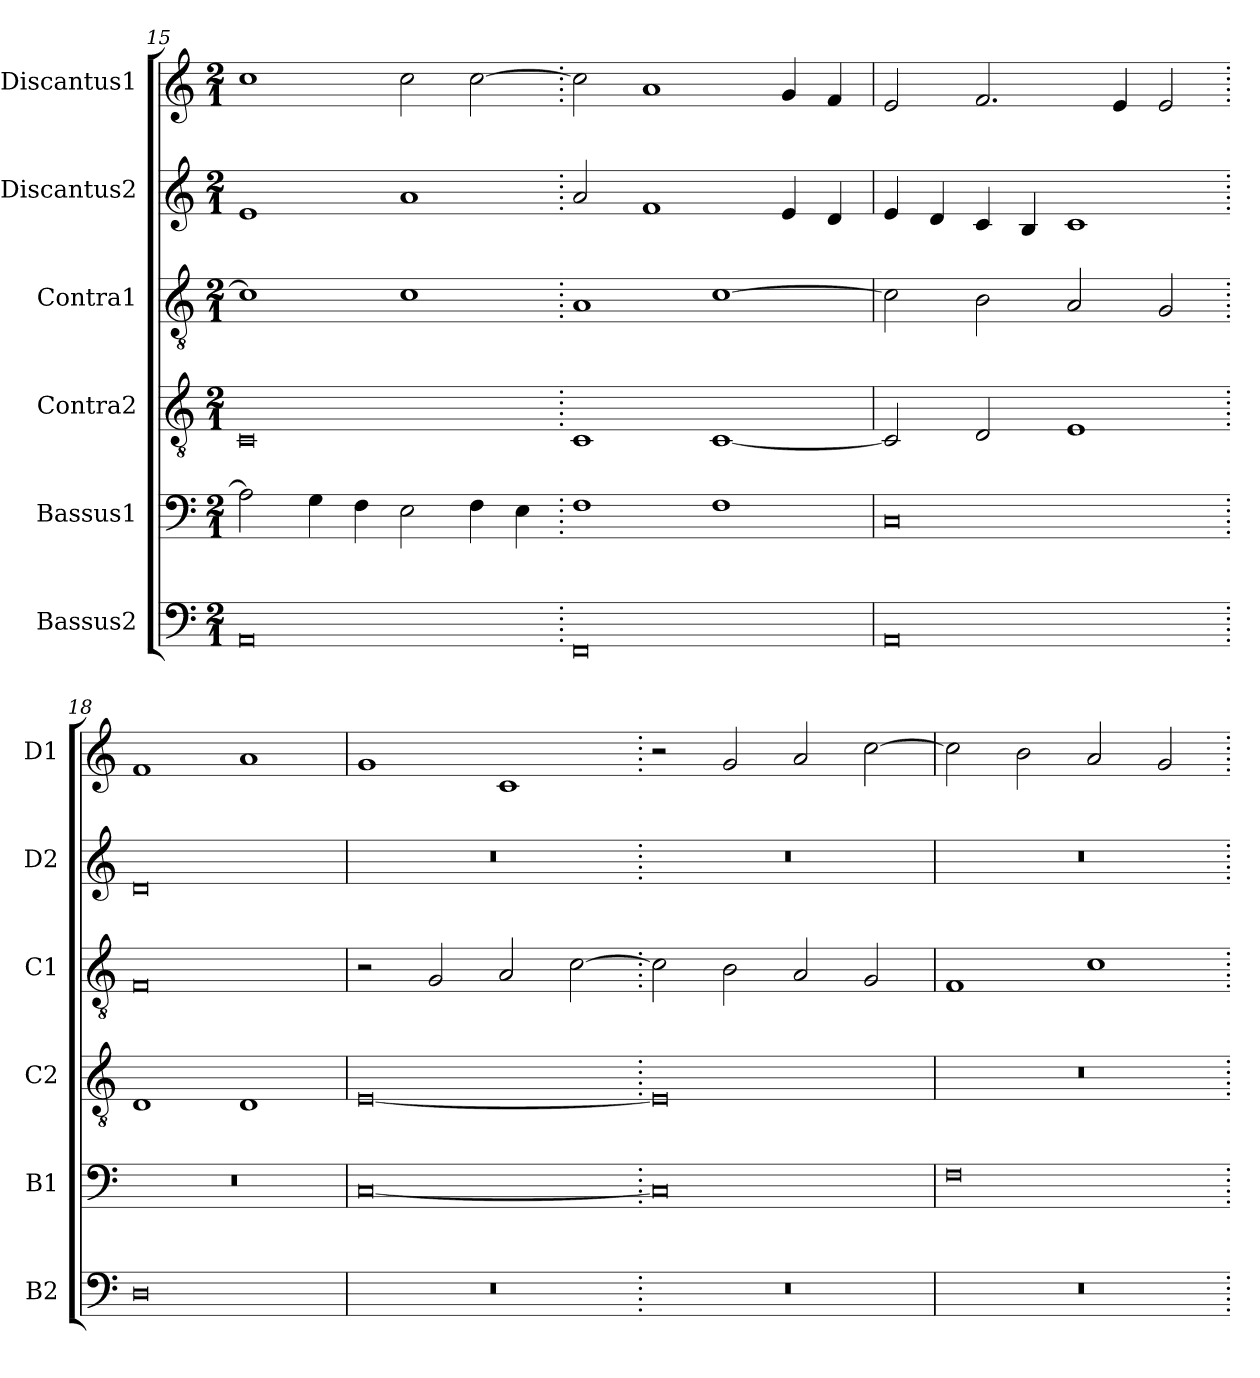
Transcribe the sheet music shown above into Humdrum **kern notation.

**kern	**kern	**kern	**kern	**kern	**kern
*part6	*part5	*part4	*part3	*part2	*part1
*staff6	*staff5	*staff4	*staff3	*staff2	*staff1
*I"Bassus2	*I"Bassus1	*I"Contra2	*I"Contra1	*I"Discantus2	*I"Discantus1
*I'B2	*I'B1	*I'C2	*I'C1	*I'D2	*I'D1
*clefF4	*clefF4	*clefGv2	*clefGv2	*clefG2	*clefG2
*k[]	*k[]	*k[]	*k[]	*k[]	*k[]
*M2/1	*M2/1	*M2/1	*M2/1	*M2/1	*M2/1
=15	=15	=15	=15	=15	=15
0AA	2A\]	0C	1c]	1e	1cc
.	4G\	.	.	.	.
.	4F\	.	.	.	.
.	2E\	.	1c	1a	2cc\
.	4F\	.	.	.	[2cc\
.	4E\	.	.	.	.
=16.	=16.	=16.	=16.	=16.	=16.
0FF	1F	1C	1A	2a/	2cc\]
.	.	.	.	1f	1a
.	1F	[1C	[1c	.	.
.	.	.	.	4e/	4g/
.	.	.	.	4d/	4f/
=17	=17	=17	=17	=17	=17
0AA	0C	2C/]	2c\]	4e/	2e/
.	.	.	.	4d/	.
.	.	2D/	2B\	4c/	2.f/
.	.	.	.	4B/	.
.	.	1E	2A/	1c	.
.	.	.	.	.	4e/
.	.	.	2G/	.	2e/
=18.	=18.	=18.	=18.	=18.	=18.
0D	0r	1D	0F	0d	1f
.	.	1D	.	.	1a
=19	=19	=19	=19	=19	=19
0r	[0C	[0E	2r	0r	1g
.	.	.	2G/	.	.
.	.	.	2A/	.	1c
.	.	.	[2c\	.	.
=20.	=20.	=20.	=20.	=20.	=20.
0r	0C]	0E]	2c\]	0r	2r
.	.	.	2B\	.	2g/
.	.	.	2A/	.	2a/
.	.	.	2G/	.	[2cc\
=21	=21	=21	=21	=21	=21
0r	0F	0r	1F	0r	2cc\]
.	.	.	.	.	2b\
.	.	.	1c	.	2a/
.	.	.	.	.	2g/
=.	=.	=.	=.	=.	=.
*-	*-	*-	*-	*-	*-
